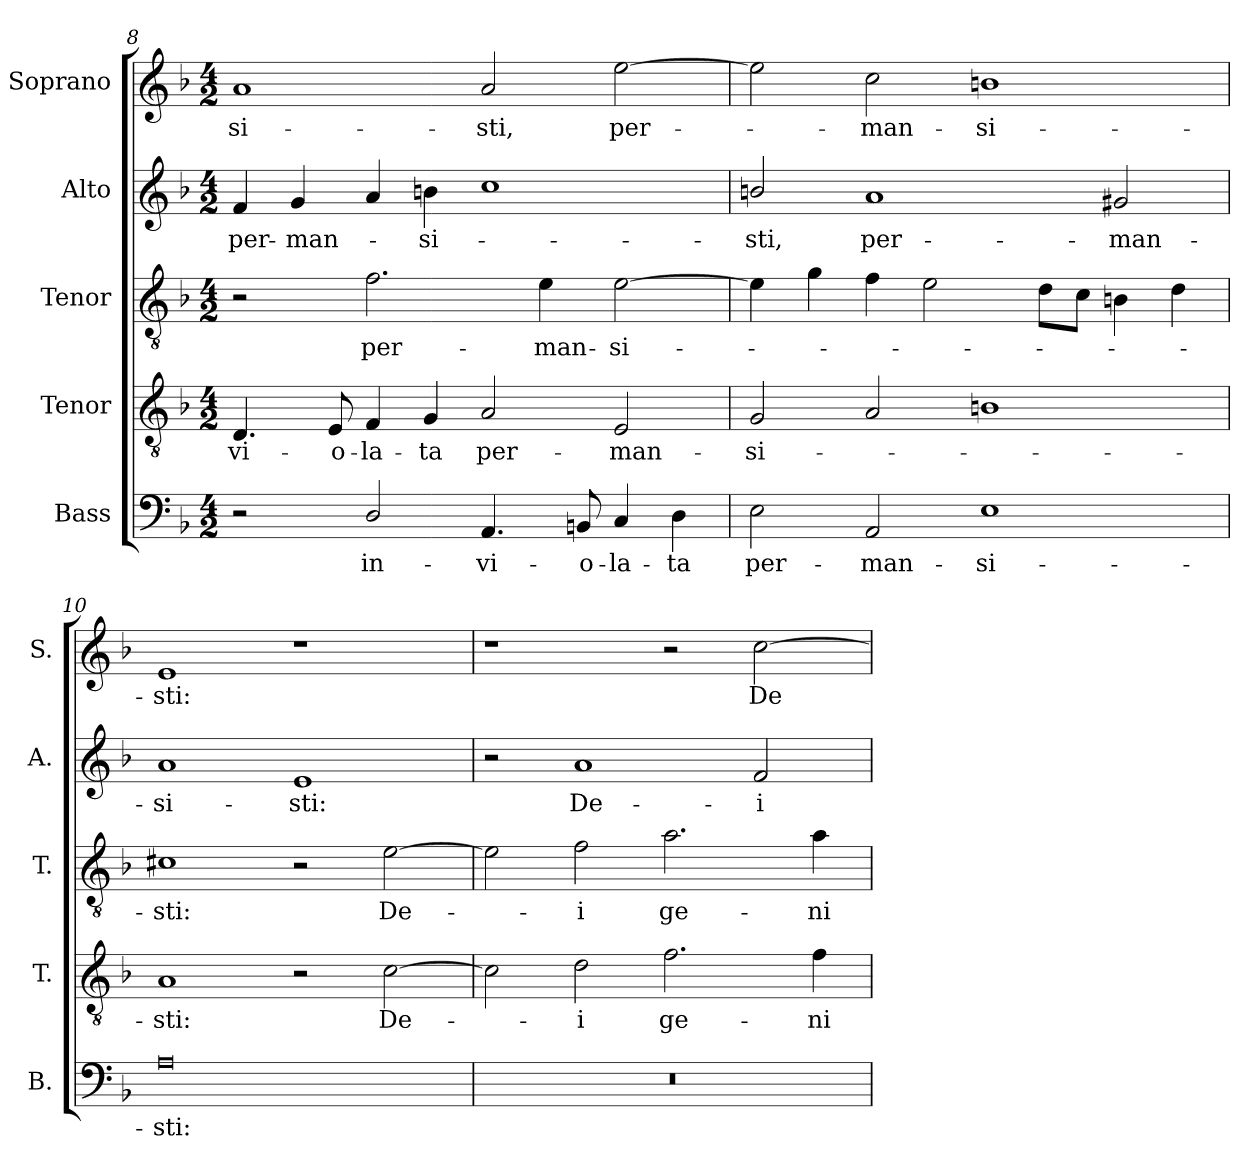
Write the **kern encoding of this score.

**kern	**text	**kern	**text	**kern	**text	**kern	**text	**kern	**text
*part5	*part5	*part4	*part4	*part3	*part3	*part2	*part2	*part1	*part1
*staff5	*staff5	*staff4	*staff4	*staff3	*staff3	*staff2	*staff2	*staff1	*staff1
*I"Bass	*	*I"Tenor	*	*I"Tenor	*	*I"Alto	*	*I"Soprano	*
*I'B.	*	*I'T.	*	*I'T.	*	*I'A.	*	*I'S.	*
*clefF4	*	*clefGv2	*	*clefGv2	*	*clefG2	*	*clefG2	*
*	*	*ITrd7c12	*	*ITrd7c12	*	*	*	*	*
*k[b-]	*	*k[b-]	*	*k[b-]	*	*k[b-]	*	*k[b-]	*
*F:	*	*F:	*	*F:	*	*F:	*	*F:	*
*M4/2	*	*M4/2	*	*M4/2	*	*M4/2	*	*M4/2	*
=8	=8	=8	=8	=8	=8	=8	=8	=8	=8
!	!	!	!LO:LY:b:color=#000000	!	!	!	!	!	!
!	!	!	!	!	!	!	!LO:LY:b:color=#000000	!	!
!	!	!	!	!	!	!	!	!	!LO:LY:b:color=#000000
2r	.	4.DDi/	-vi-	2r	.	4fi/	per-	1ai	-si-
!	!	!	!	!	!	!	!LO:LY:b:color=#000000	!	!
.	.	.	.	.	.	4gi/	-man-	.	.
!	!	!	!LO:LY:b:color=#000000	!	!	!	!	!	!
.	.	8EEi/	-o-	.	.	.	.	.	.
!	!LO:LY:b:color=#000000	!	!	!	!	!	!	!	!
!	!	!	!LO:LY:b:color=#000000	!	!	!	!	!	!
!	!	!	!	!	!LO:LY:b:color=#000000	!	!	!	!
2Di/	in-	4FFi/	-la-	2.Fi\	per-	4ai/	.	.	.
!	!	!	!LO:LY:b:color=#000000	!	!	!	!	!	!
!	!	!	!	!	!	!	!LO:LY:b:color=#000000	!	!
.	.	4GGi/	-ta	.	.	4bni\	-si-	.	.
!	!LO:LY:b:color=#000000	!	!	!	!	!	!	!	!
!	!	!	!LO:LY:b:color=#000000	!	!	!	!	!	!
!	!	!	!	!	!	!	!	!	!LO:LY:b:color=#000000
4.AAi/	-vi-	2AAi/	per-	.	.	1cci	.	2ai/	-sti,
!	!	!	!	!	!LO:LY:b:color=#000000	!	!	!	!
.	.	.	.	4Ei\	-man-	.	.	.	.
!	!LO:LY:b:color=#000000	!	!	!	!	!	!	!	!
8BBni/	-o-	.	.	.	.	.	.	.	.
!	!LO:LY:b:color=#000000	!	!	!	!	!	!	!	!
!	!	!	!LO:LY:b:color=#000000	!	!	!	!	!	!
!	!	!	!	!	!LO:LY:b:color=#000000	!	!	!	!
!	!	!	!	!	!	!	!	!	!LO:LY:b:color=#000000
4Ci/	-la-	2EEi/	-man-	[2Ei\	-si-	.	.	[2eei\	per-
!	!LO:LY:b:color=#000000	!	!	!	!	!	!	!	!
4Di\	-ta	.	.	.	.	.	.	.	.
!!LO:LB:g=z
=9	=9	=9	=9	=9	=9	=9	=9	=9	=9
!	!LO:LY:b:color=#000000	!	!	!	!	!	!	!	!
!	!	!	!LO:LY:b:color=#000000	!	!	!	!	!	!
!	!	!	!	!	!	!	!LO:LY:b:color=#000000	!	!
2Ei\	per-	2GGi/	-si-	4Ei\]	.	2bni/	-sti,	2eei\]	.
.	.	.	.	4Gi\	.	.	.	.	.
!	!LO:LY:b:color=#000000	!	!	!	!	!	!	!	!
!	!	!	!	!	!	!	!LO:LY:b:color=#000000	!	!
!	!	!	!	!	!	!	!	!	!LO:LY:b:color=#000000
2AAi/	-man-	2AAi/	.	4Fi\	.	1ai	per-	2cci\	-man-
.	.	.	.	2Ei\	.	.	.	.	.
!	!LO:LY:b:color=#000000	!	!	!	!	!	!	!	!
!	!	!	!	!	!	!	!	!	!LO:LY:b:color=#000000
1Ei	-si-	1BBni	.	.	.	.	.	1bni	-si-
.	.	.	.	8Di\L	.	.	.	.	.
.	.	.	.	8Ci\J	.	.	.	.	.
!	!	!	!	!	!	!	!LO:LY:b:color=#000000	!	!
.	.	.	.	4BBni\	.	2g#Xi/	-man-	.	.
.	.	.	.	4Di\	.	.	.	.	.
=10	=10	=10	=10	=10	=10	=10	=10	=10	=10
!	!LO:LY:b:color=#000000	!	!	!	!	!	!	!	!
!	!	!	!LO:LY:b:color=#000000	!	!	!	!	!	!
!	!	!	!	!	!LO:LY:b:color=#000000	!	!	!	!
!	!	!	!	!	!	!	!LO:LY:b:color=#000000	!	!
!	!	!	!	!	!	!	!	!	!LO:LY:b:color=#000000
0Ai	-sti:	1AAi	-sti:	1C#Xi	-sti:	1ai	-si-	1ei	-sti:
!	!	!	!	!	!	!	!LO:LY:b:color=#000000	!	!
.	.	2r	.	2r	.	1ei	-sti:	1r	.
!	!	!	!LO:LY:b:color=#000000	!	!	!	!	!	!
!	!	!	!	!	!LO:LY:b:color=#000000	!	!	!	!
.	.	[2Ci\	De-	[2Ei\	De-	.	.	.	.
=11	=11	=11	=11	=11	=11	=11	=11	=11	=11
!LO:N:vis=1	!	!	!	!	!	!	!	!	!
0r	.	2Ci\]	.	2Ei\]	.	2r	.	1r	.
!	!	!	!LO:LY:b:color=#000000	!	!	!	!	!	!
!	!	!	!	!	!LO:LY:b:color=#000000	!	!	!	!
!	!	!	!	!	!	!	!LO:LY:b:color=#000000	!	!
.	.	2Di\	-i	2Fi\	-i	1ai	De-	.	.
!	!	!	!LO:LY:b:color=#000000	!	!	!	!	!	!
!	!	!	!	!	!LO:LY:b:color=#000000	!	!	!	!
.	.	2.Fi\	ge-	2.Ai\	ge-	.	.	2r	.
!	!	!	!	!	!	!	!LO:LY:b:color=#000000	!	!
!	!	!	!	!	!	!	!	!	!LO:LY:b:color=#000000
.	.	.	.	.	.	2fi/	-i	[2cci\	De-
!	!	!	!LO:LY:b:color=#000000	!	!	!	!	!	!
!	!	!	!	!	!LO:LY:b:color=#000000	!	!	!	!
.	.	4Fi\	-ni-	4Ai\	-ni-	.	.	.	.
=	=	=	=	=	=	=	=	=	=
*-	*-	*-	*-	*-	*-	*-	*-	*-	*-
